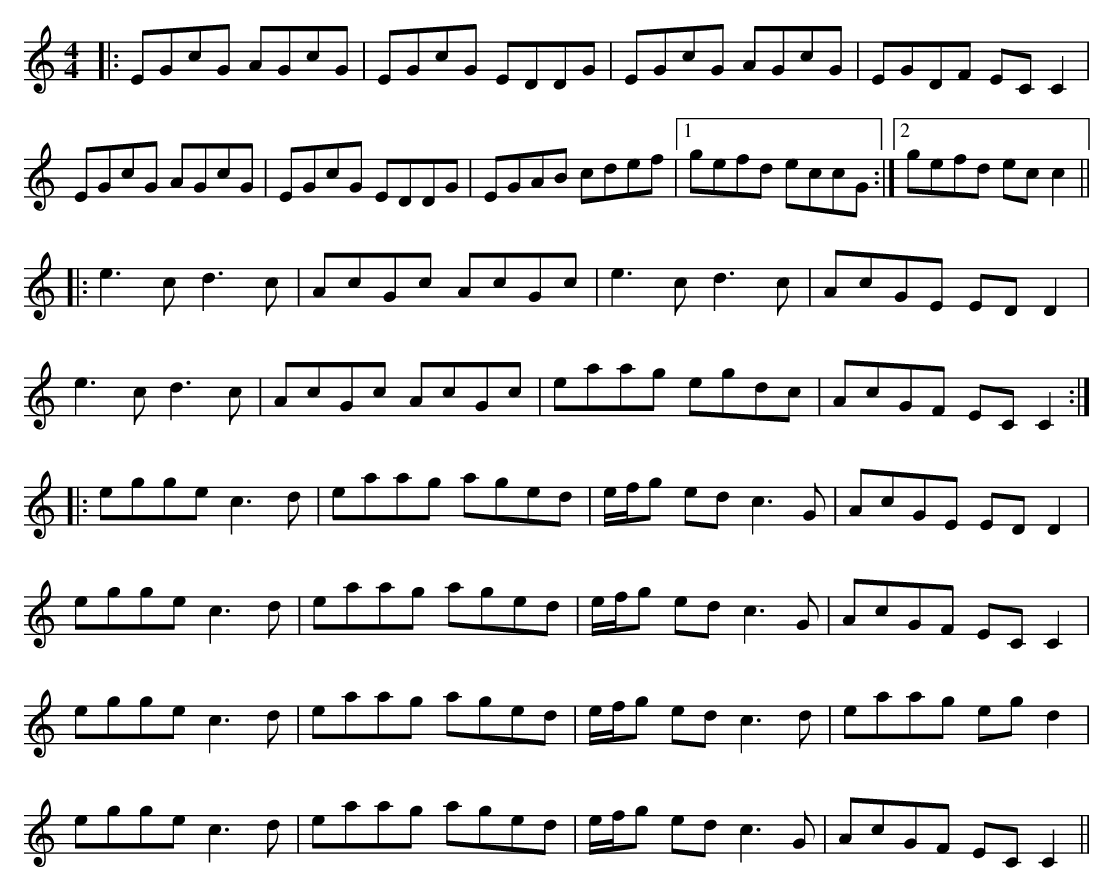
X:1
M:4/4
K:C
|:EGcG AGcG|EGcG EDDG|EGcG AGcG|EGDF ECC2|
EGcG AGcG|EGcG EDDG|EGAB cdef|1 gefd eccG:|2 gefd ecc2||
|:e3c d3c|AcGc AcGc|e3c d3c|AcGE ED D2|
e3c d3c|AcGc AcGc|eaag egdc|AcGF ECC2:|
|:egge c3d|eaag aged|e/f/g ed c3G|AcGE ED D2|
egge c3d|eaag aged|e/f/g ed c3G|AcGF EC C2|
egge c3d|eaag aged|e/f/g ed c3d|eaag eg d2|
egge c3d|eaag aged|e/f/g ed c3G|AcGF EC C2||
